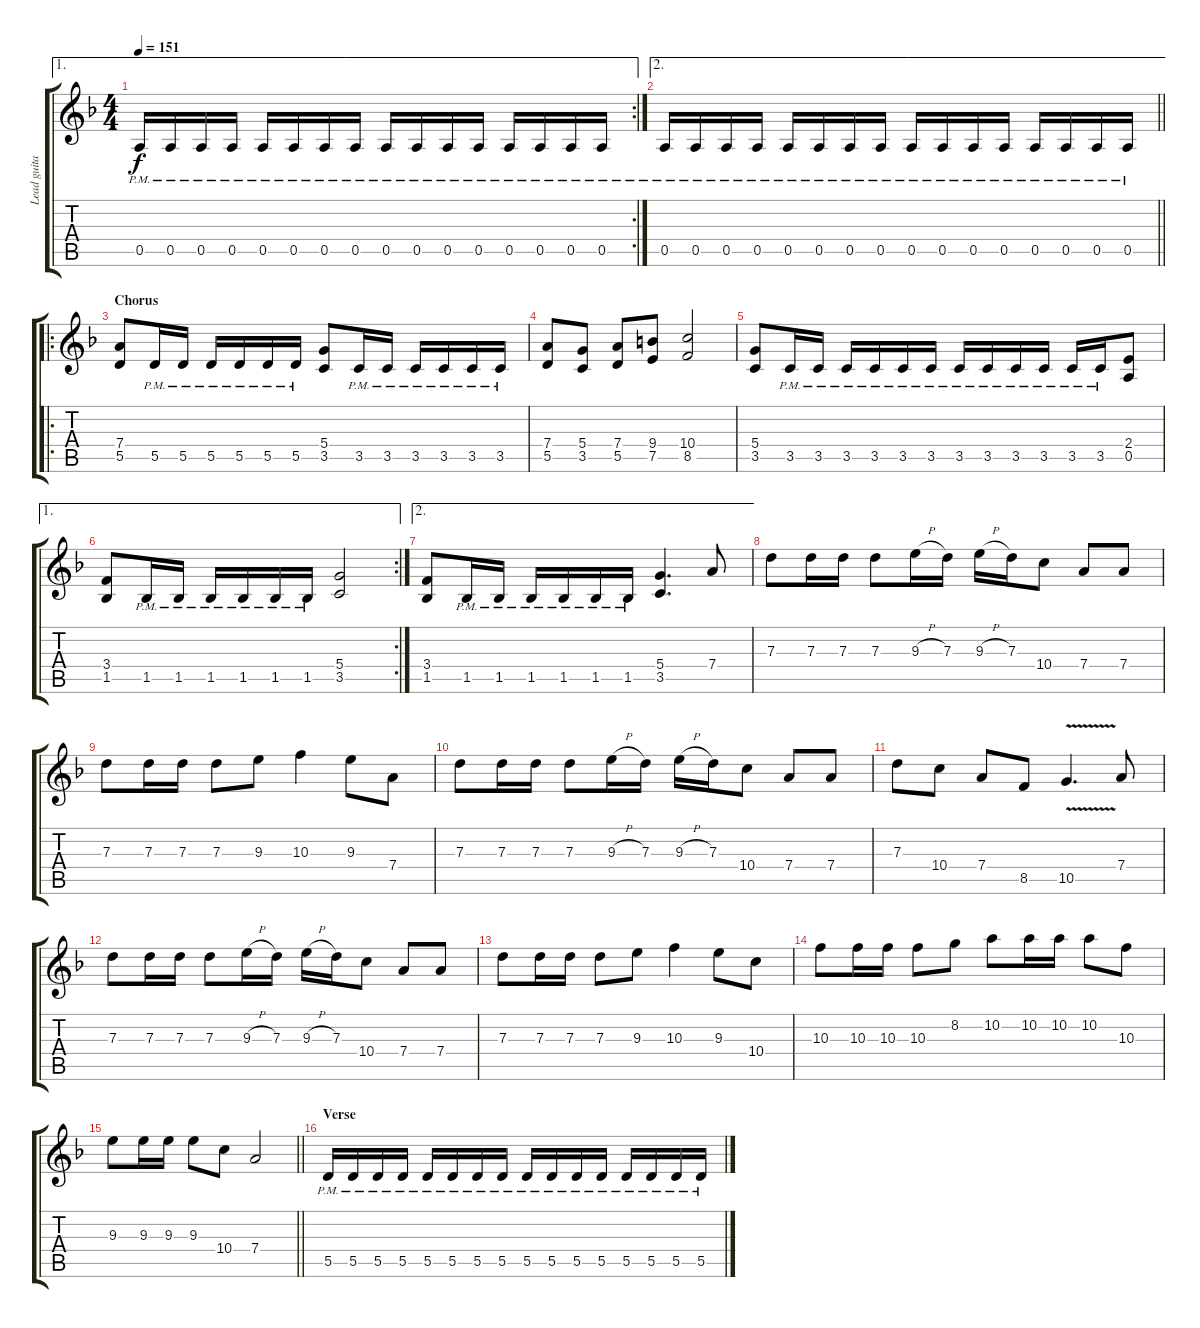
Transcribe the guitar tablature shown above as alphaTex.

\track ("Lead guitar" "Lead guita") {instrument distortionguitar}
\staff {score tabs}
\tuning (E4 B3 G3 D3 A2 E2) {hide}
\ae 1
\rc 2
\ts (4 4)
\tempo 151
\clef g2
\ks dminor
0.5{pm}.16{dy f} 0.5{pm}.16 0.5{pm}.16 0.5{pm}.16 0.5{pm}.16 0.5{pm}.16 0.5{pm}.16 0.5{pm}.16 0.5{pm}.16 0.5{pm}.16 0.5{pm}.16 0.5{pm}.16 0.5{pm}.16 0.5{pm}.16 0.5{pm}.16 0.5{pm}.16 |
\ae 2
\barLineRight lightlight
0.5{pm}.16 0.5{pm}.16 0.5{pm}.16 0.5{pm}.16 0.5{pm}.16 0.5{pm}.16 0.5{pm}.16 0.5{pm}.16 0.5{pm}.16 0.5{pm}.16 0.5{pm}.16 0.5{pm}.16 0.5{pm}.16 0.5{pm}.16 0.5{pm}.16 0.5{pm}.16 |
\ro
\section ("" "Chorus")
(7.4 5.5).8 5.5{pm}.16 5.5{pm}.16 5.5{pm}.16 5.5{pm}.16 5.5{pm}.16 5.5{pm}.16 (5.4 3.5).8 3.5{pm}.16 3.5{pm}.16 3.5{pm}.16 3.5{pm}.16 3.5{pm}.16 3.5{pm}.16 |
(7.4 5.5).8 (5.4 3.5).8 (7.4 5.5).8 (9.4 7.5).8 (10.4 8.5).2 |
(5.4 3.5).8 3.5{pm}.16 3.5{pm}.16 3.5{pm}.16 3.5{pm}.16 3.5{pm}.16 3.5{pm}.16 3.5{pm}.16 3.5{pm}.16 3.5{pm}.16 3.5{pm}.16 3.5{pm}.16 3.5{pm}.16 (2.4 0.5).8 |
\ae 1
\rc 2
(3.4 1.5).8 1.5{pm}.16 1.5{pm}.16 1.5{pm}.16 1.5{pm}.16 1.5{pm}.16 1.5{pm}.16 (5.4 3.5).2 |
\ae 2
(3.4 1.5).8 1.5{pm}.16 1.5{pm}.16 1.5{pm}.16 1.5{pm}.16 1.5{pm}.16 1.5{pm}.16 (5.4 3.5).4{d} 7.4.8 |
7.3.8 7.3.16 7.3.16 7.3.8 9.3{h}.16 7.3.16 9.3{h}.16 7.3.16 10.4.8 7.4.8 7.4.8 |
7.3.8 7.3.16 7.3.16 7.3.8 9.3.8 10.3.4 9.3.8 7.4.8 |
7.3.8 7.3.16 7.3.16 7.3.8 9.3{h}.16 7.3.16 9.3{h}.16 7.3.16 10.4.8 7.4.8 7.4.8 |
7.3.8 10.4.8 7.4.8 8.5.8 10.5{v}.4{d} 7.4.8 |
7.3.8 7.3.16 7.3.16 7.3.8 9.3{h}.16 7.3.16 9.3{h}.16 7.3.16 10.4.8 7.4.8 7.4.8 |
7.3.8 7.3.16 7.3.16 7.3.8 9.3.8 10.3.4 9.3.8 10.4.8 |
10.3.8 10.3.16 10.3.16 10.3.8 8.2.8 10.2.8 10.2.16 10.2.16 10.2.8 10.3.8 |
\barLineRight lightlight
9.3.8 9.3.16 9.3.16 9.3.8 10.4.8 7.4.2 |
\section ("" "Verse")
5.5{pm}.16 5.5{pm}.16 5.5{pm}.16 5.5{pm}.16 5.5{pm}.16 5.5{pm}.16 5.5{pm}.16 5.5{pm}.16 5.5{pm}.16 5.5{pm}.16 5.5{pm}.16 5.5{pm}.16 5.5{pm}.16 5.5{pm}.16 5.5{pm}.16 5.5{pm}.16
